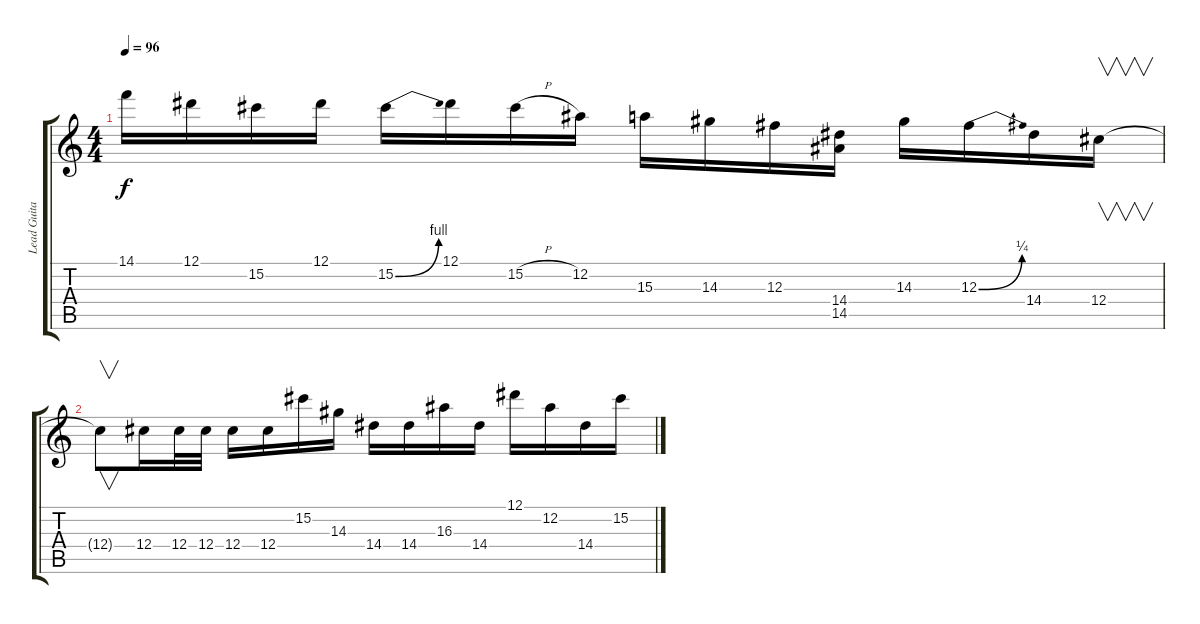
\track ("Lead Guitar" "Lead Guita") {instrument overdrivenguitar}
\staff {score tabs}
\tuning (Eb4 Bb3 Gb3 Db3 Ab2 Eb2) {hide}
\ts (4 4)
\tempo 96
\clef g2
\ks c
14.1{t}.16{dy f volume 8} 12.1.16 15.2.16 12.1.16 15.2{be (bend 0 0 60 4)}.16 12.1.16 15.2{h}.16 12.2.16 15.3.16 14.3.16 12.3.16 (14.4 14.5).16 14.3.16 12.3{be (bend 0 0 60 1)}.16 14.4.16 12.4.16{v} |
12.4{t}.8{v volume 4} 12.4.16 12.4.32 12.4.32 12.4.16 12.4.16 15.2.16 14.3.16 14.4.16 14.4.16 16.3.16 14.4.16 12.1.16 12.2.16 14.4.16 15.2.16
